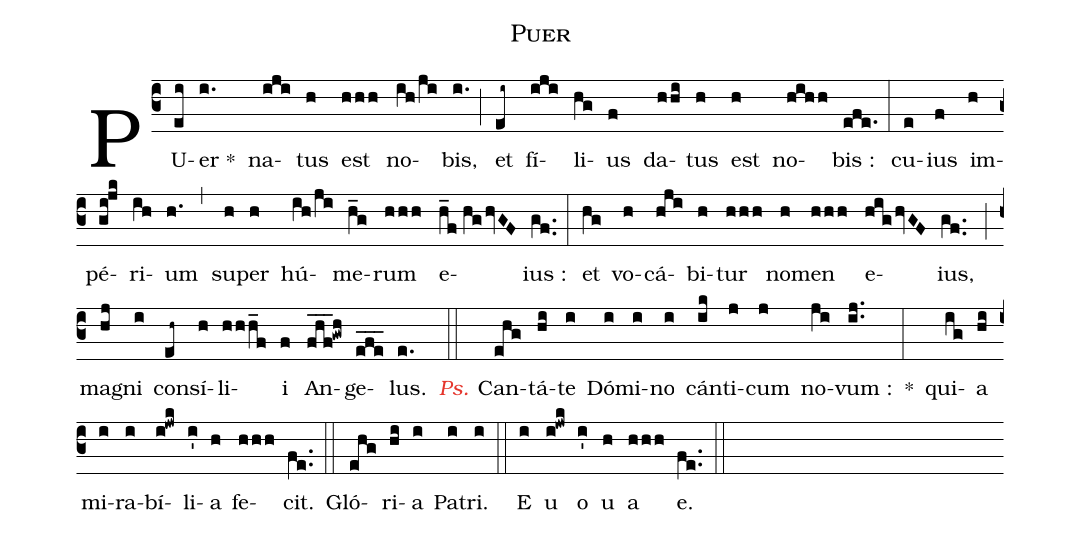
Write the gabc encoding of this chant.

name:Puer;
%%
(c3) PU(ei)er *(i.) na(iji)tus(h) est(hhh) no(ih/ji)bis,(i.) (;)
et(ei~) fí(iji)li(hg)us(f) da(hhi)tus(h) est(h) no(hihh)bis :(efe.) (:)
cu(e)ius(f) im(h)pé(gi!jk)ri(ih)um(h.) (,)
su(h)per(h) hú(ih/ji)me(h_g)rum(hhh) e(h_f//hghvGF)ius :(gf..) (:)
et(hg) vo(h)cá(hji)bi(h)tur(hhh) no(h)men(hhh) e(highvGF)ius,(gf..) (;)
ma(hj)gni(i) con(eh~)sí(h)li(hhh_f)i(f) An(fhf___!gwh)ge(efe___)lus.(e.) (::)

<c><i>Ps.</i></c> Can(ehg)tá(hi)te(i) Dó(i)mi(i)no(i) cán(ik)ti(j)cum(j) no(ji)vum :(ij..) *(:)
qui(ig)a(hi) mi(i)ra(i)bí(i!jwk)li(i')a(h) fe(hhh)cit.(fe..) (::)

Gló(ehg)ri(hi)a(i) Pa(i)tri.(i) (::)
<eu>E(i) u(i!jwk) o(i') u(h) a(hhh) e.</eu>(fe..) (::)
